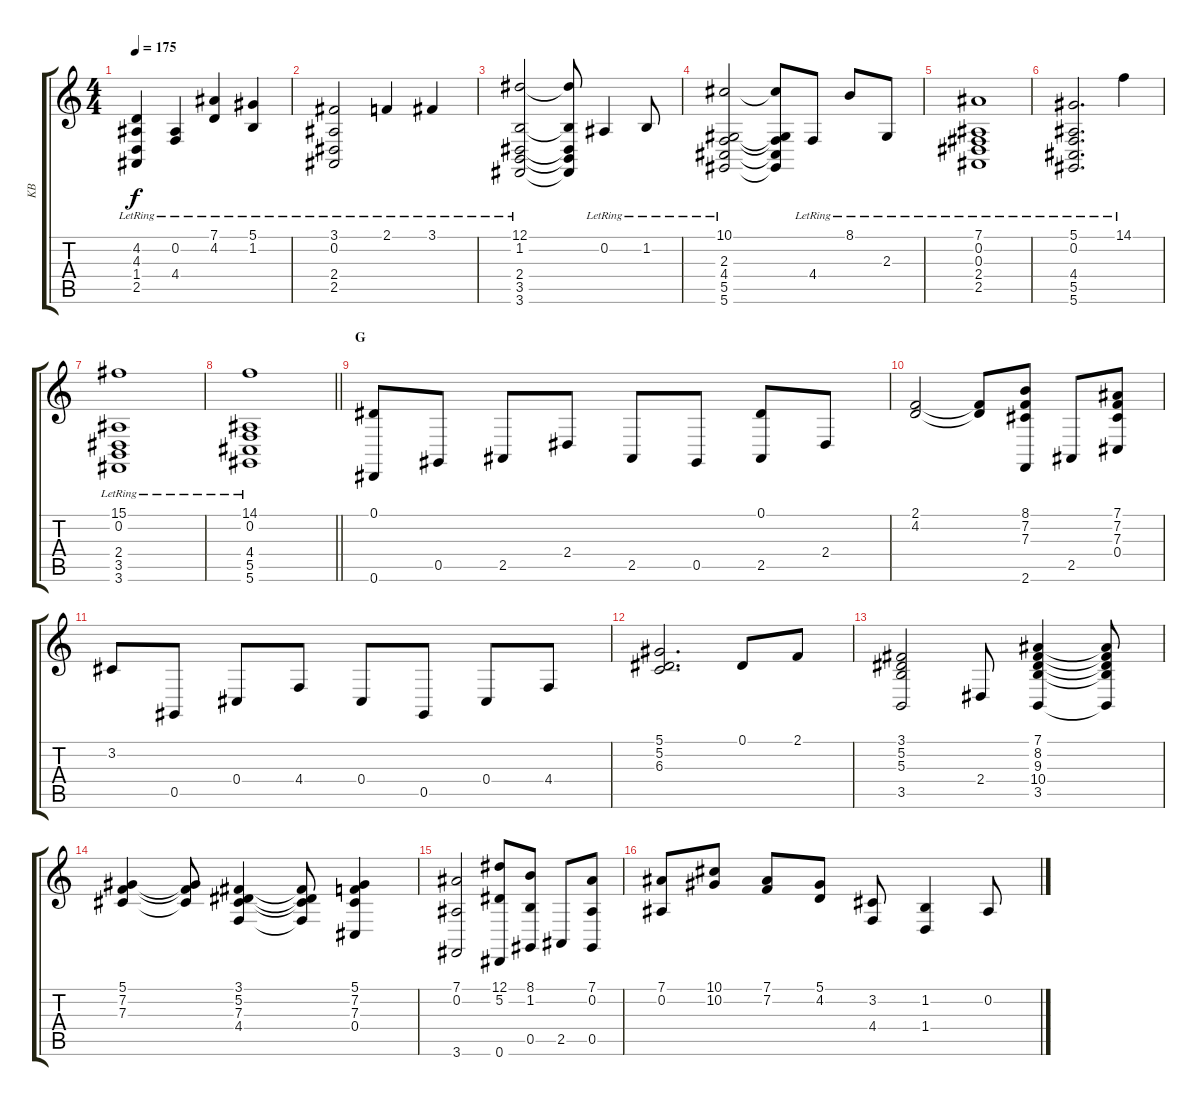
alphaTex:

\track ("KB" "KB") {instrument tremolostrings}
\staff {score tabs}
\tuning (Eb4 Bb3 Gb3 Db3 Ab2 Eb2) {hide}
\ts (4 4)
\tempo 175
\clef g2
\ks c
(4.2{lr} 4.3{lr} 1.4{lr} 2.5{lr}).4{dy f} (0.2{lr} 4.4{lr}).4 (7.1{lr} 4.2{lr}).4 (5.1{lr} 1.2{lr}).4 |
(3.1{lr} 0.2{lr} 2.4{lr} 2.5{lr}).2 2.1{lr}.4 3.1{lr}.4 |
(12.1{lr} 1.2{lr} 2.4{lr} 3.5{lr} 3.6{lr}).2 (12.1{t} 1.2{t} 2.4{t} 3.5{t} 3.6{t}).8 0.2{lr}.4 1.2{lr}.8 |
(10.1{lr} 2.3{lr} 4.4{lr} 5.5{lr} 5.6{lr}).2 (10.1{t} 2.3{t} 4.4{t} 5.5{t} 5.6{t}).8 4.4{lr}.8 8.1{lr}.8 2.3{lr}.8 |
(7.1{lr} 0.2{lr} 0.3{lr} 2.4{lr} 2.5{lr}).1 |
(5.1{lr} 0.2{lr} 4.4{lr} 5.5{lr} 5.6{lr}).2{d} 14.1{lr}.4 |
(15.1{lr} 0.2{lr} 2.4{lr} 3.5{lr} 3.6{lr}).1 |
\barLineRight lightlight
(14.1{lr} 0.2{lr} 4.4{lr} 5.5{lr} 5.6{lr}).1 |
\section ("" "G")
(0.1 0.6).8{instrument electricgrandpiano} 0.5.8 2.5.8 2.4.8 2.5.8 0.5.8 (0.1 2.5).8 2.4.8 |
(2.1 4.2).2 (2.1{t} 4.2{t}).8 (8.1 7.2 7.3 2.6).8 2.5.8 (7.1 7.2 7.3 0.4).8 |
3.2.8 0.5.8 0.4.8 4.4.8 0.4.8 0.5.8 0.4.8 4.4.8 |
(5.1 5.2 6.3).2{d} 0.1.8 2.1.8 |
(3.1 5.2 5.3 3.5).2 2.4.8 (7.1 8.2 9.3 10.4 3.5).4 (7.1{t} 8.2{t} 9.3{t} 10.4{t} 3.5{t}).8 |
(5.1 7.2 7.3).4 (5.1{t} 7.2{t} 7.3{t}).8 (3.1 5.2 7.3 4.4).4 (3.1{t} 5.2{t} 7.3{t} 4.4{t}).8 (5.1 7.2 7.3 0.4).4 |
(7.1 0.2 3.6).2 (12.1 5.2 0.6).8 (8.1 1.2 0.5).8 2.5.8 (7.1 0.2 0.5).8 |
(7.1 0.2).8 (10.1 10.2).8 (7.1 7.2).8 (5.1 4.2).8 (3.2 4.4).8 (1.2 1.4).4 0.2.8
